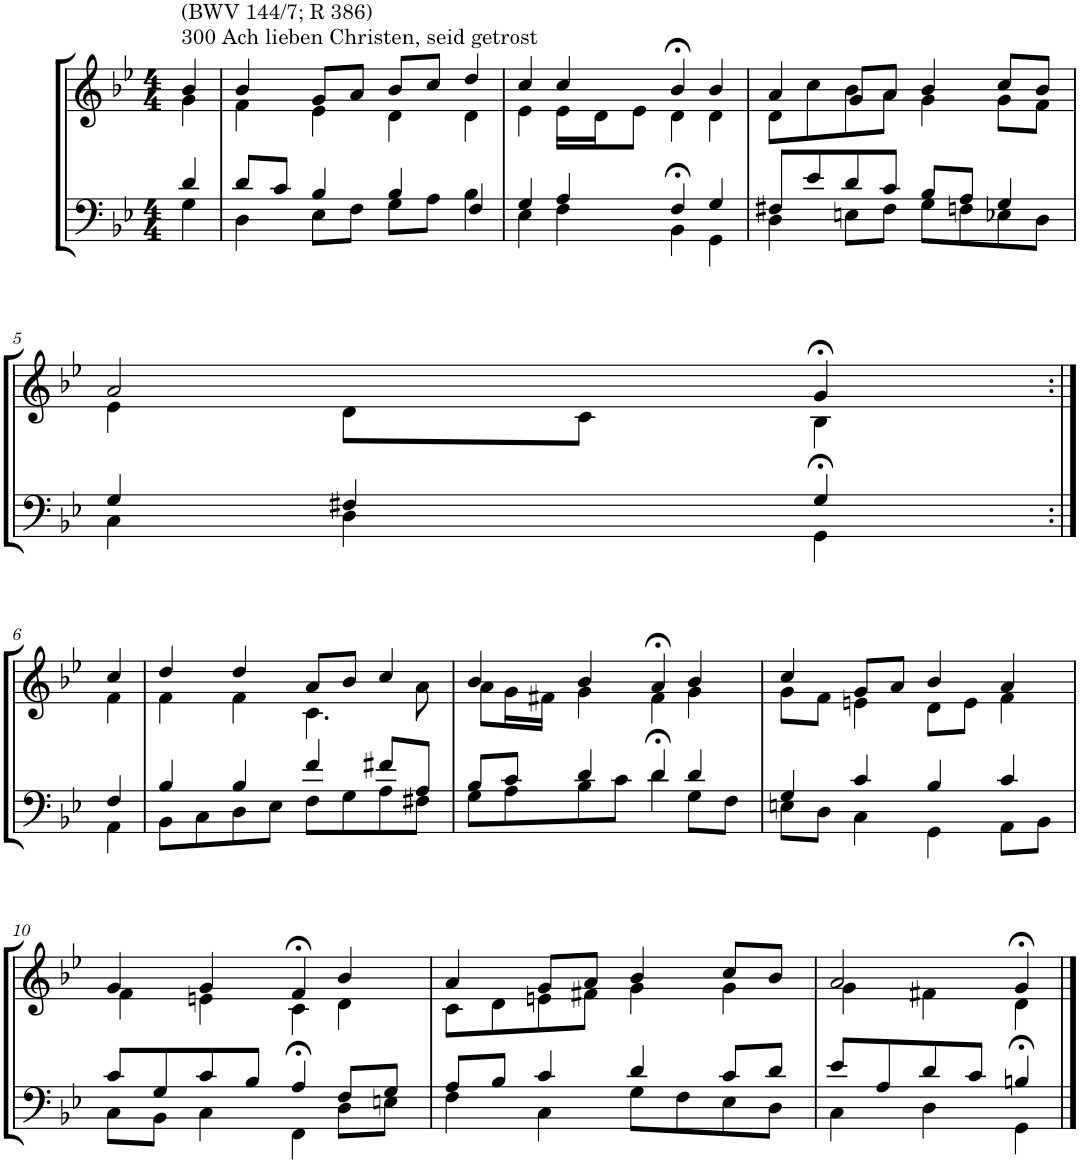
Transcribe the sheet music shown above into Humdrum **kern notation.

**kern	**kern
*part2	*part1
*staff2	*staff1
*I"Tenor/Baß	*I"Sopran/Alt
*clefF4	*clefG2
*k[b-e-]	*k[b-e-]
*M4/4	*M4/4
=1	=1
*^	*^
!	!	!LO:TX:a:t=300 Ach lieben Christen, seid getrost	!
!	!	!LO:TX:a:t=(BWV 144/7; R 386)	!
4d/	4G\	4b-/	4g\
=2	=2	=2	=2
8d/L	4D\	4b-/	4f\
8c/J	.	.	.
4B-/	8E-\L	8g/L	4e-\
.	8F\J	8a/J	.
4B-/	8G\L	8b-/L	4d\
.	8A\J	8cc/J	.
4F/	4B-\	4dd/	4d\
=3	=3	=3	=3
4G/	4E-\	4cc/	4e-\
4A/	4F\	4cc/	16e-\LL
.	.	.	16d\J
.	.	.	8e-\J
4F/	4BB->\	4b->/	4d\
4G/	4GG\	4b-/	4d\
=4	=4	=4	=4
8F#X/L	4D\	4a/	8d\L
8e-/	.	.	8cc\
8d/	8En\L	8g/L	8b-\
8c/J	8F#\J	8a/J	8a\J
8B-/L	8G\L	4b-/	4g\
8A/J	8Fn\	.	.
4G/	8E-X\	8cc/L	8g\L
.	8D\J	8b-/J	8f\J
!!LO:LB:g=z	!!
=5	=5	=5	=5
4G/	4C\	2a/	4e-\
4F#X/	4D\	.	8d\L
.	.	.	8c\J
4G/	4GG>\	4g>/	4B-\
!!LO:LB:g=z	!!
=6:|!	=6:|!	=6:|!	=6:|!
4F/	4AA\	4cc/	4f\
=7	=7	=7	=7
4B-/	8BB-\L	4dd/	4f\
.	8C\	.	.
4B-/	8D\	4dd/	4f\
.	8E-\J	.	.
4f/	8F\L	8a/L	4.c\
.	8G\	8b-/J	.
8f#X/L	8A\	4cc/	.
8A/J	8F#X\J	.	8a\
=8	=8	=8	=8
8B-/L	8G\L	4b-/	8a\L
8c/J	8A\	.	16g\L
.	.	.	16f#X\JJ
4d/	8B-\	4b-/	4g\
.	8c\J	.	.
4d/	4d>\	4a>/	4f#\
4d/	8G\L	4b-/	4g\
.	8F\J	.	.
=9	=9	=9	=9
4G/	8En\L	4cc/	8g\L
.	8D\J	.	8f\J
4c/	4C\	8g/L	4en\
.	.	8a/J	.
4B-/	4GG\	4b-/	8d\L
.	.	.	8e\J
4c/	8AA\L	4a/	4f\
.	8BB-\J	.	.
!!LO:LB:g=z	!!
=10	=10	=10	=10
8c/L	8C\L	4g/	4f\
8G/	8BB-\J	.	.
8c/	4C\	4g/	4en\
8B-/J	.	.	.
4A/	4FF>\	4f>/	4c\
8F/L	8D\L	4b-/	4d\
8G/J	8En\J	.	.
=11	=11	=11	=11
8A/L	4F\	4a/	8c\L
8B-/J	.	.	8d\
4c/	4C\	8g/L	8en\
.	.	8a/J	8f#X\J
4d/	8G\L	4b-/	4g\
.	8F\	.	.
8c/L	8E-\	8cc/L	4g\
8d/J	8D\J	8b-/J	.
=12	=12	=12	=12
8e-/L	4C\	2a/	4g\
8A/	.	.	.
8d/	4D\	.	4f#X\
8c/J	.	.	.
4Bn/	4GG>\	4g>/	4d\
*v	*v	*	*
*	*v	*v
==	==
*-	*-
